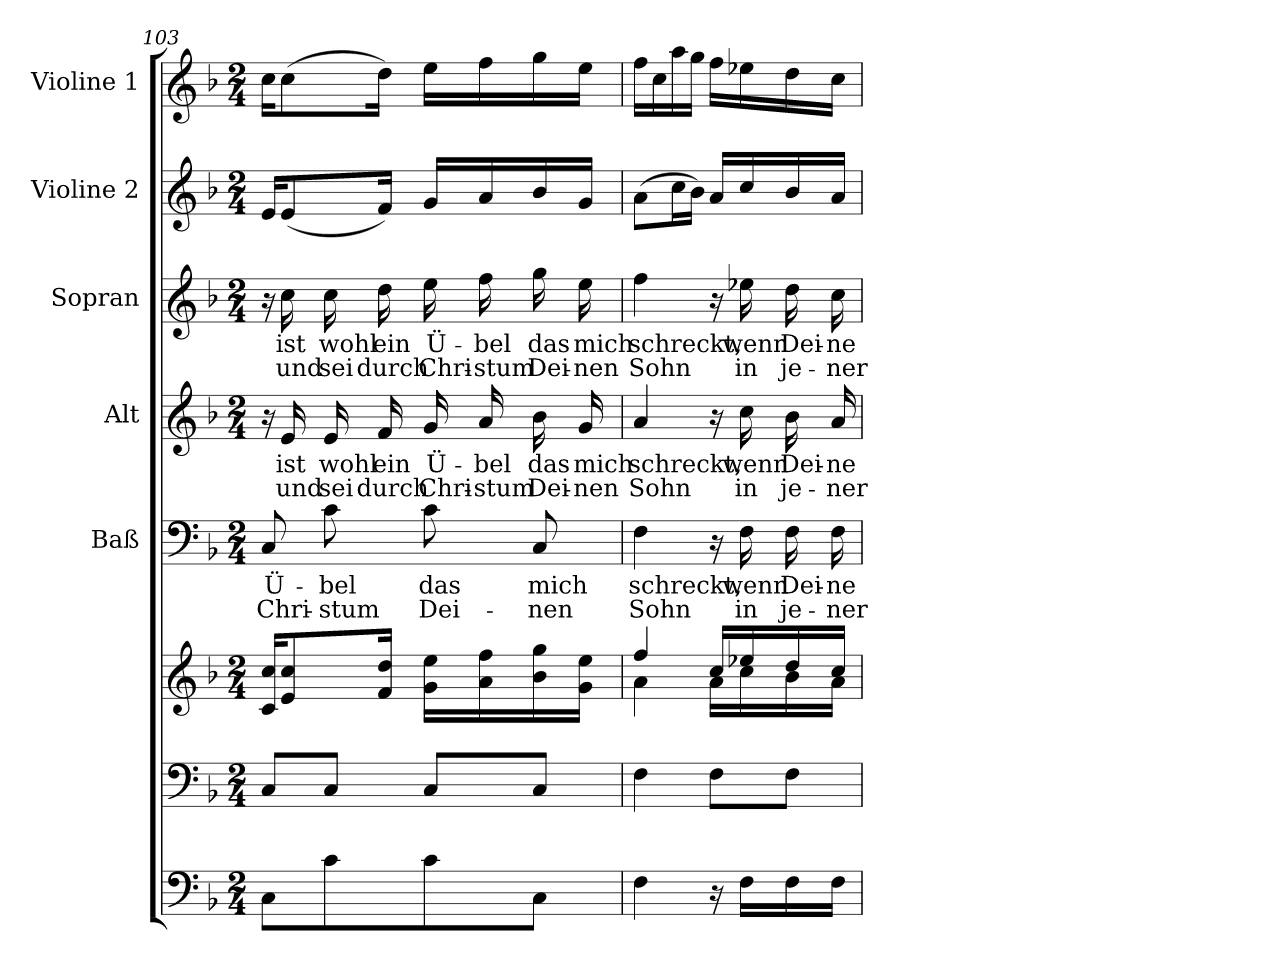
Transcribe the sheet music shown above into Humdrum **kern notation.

**kern	**kern	**kern	**kern	**text	**text	**kern	**text	**text	**kern	**text	**text	**kern	**kern
*part7	*part6	*part6	*part5	*part5	*part5	*part4	*part4	*part4	*part3	*part3	*part3	*part2	*part1
*staff8	*staff7	*staff6	*staff5	*staff5	*staff5	*staff4	*staff4	*staff4	*staff3	*staff3	*staff3	*staff2	*staff1
*	*	*	*I"Baß	*	*	*I"Alt	*	*	*I"Sopran	*	*	*I"Violine 2	*I"Violine 1
*	*	*	*	*	*	*	*	*	*	*	*	*I'Vln	*I'Vln
*clefF4	*clefF4	*clefG2	*clefF4	*	*	*clefG2	*	*	*clefG2	*	*	*clefG2	*clefG2
*ITrd7c12	*	*	*	*	*	*	*	*	*	*	*	*	*
*k[b-]	*k[b-]	*k[b-]	*k[b-]	*	*	*k[b-]	*	*	*k[b-]	*	*	*k[b-]	*k[b-]
*F:	*F:	*F:	*F:	*	*	*F:	*	*	*F:	*	*	*F:	*F:
*M2/4	*M2/4	*M2/4	*M2/4	*	*	*M2/4	*	*	*M2/4	*	*	*M2/4	*M2/4
=103	=103	=103	=103	=103	=103	=103	=103	=103	=103	=103	=103	=103	=103
!	!	!	!	!LO:LY:b	!LO:LY:b	!	!	!	!	!	!	!	!
8CC\L	8C/L	16c/ 16cc/KL	8C/	Ü-	Chri-	16r	.	.	16r	.	.	16e/KL	16cc\KL
!	!	!	!	!	!	!	!LO:LY:b	!LO:LY:b	!	!LO:LY:b	!LO:LY:b	!	!
.	.	8e/ 8cc/	.	.	.	16e/	ist	und	16cc\	ist	und	(<8e/	(>8cc\
!	!	!	!	!LO:LY:b	!LO:LY:b	!	!LO:LY:b	!LO:LY:b	!	!LO:LY:b	!LO:LY:b	!	!
8C\	8C/J	.	8c\	-bel	-stum	16e/	wohl	sei	16cc\	wohl	sei	.	.
!	!	!	!	!	!	!	!LO:LY:b	!LO:LY:b	!	!LO:LY:b	!LO:LY:b	!	!
.	.	16f/ 16dd/Jk	.	.	.	16f/	ein	durch	16dd\	ein	durch	16f/Jk)	16dd\Jk)
!	!	!	!	!LO:LY:b	!LO:LY:b	!	!LO:LY:b	!LO:LY:b	!	!LO:LY:b	!LO:LY:b	!	!
8C\	8C/L	16g\ 16ee\LL	8c\	das	Dei-	16g/	Ü-	Chri-	16ee\	Ü-	Chri-	16g/LL	16ee\LL
!	!	!	!	!	!	!	!LO:LY:b	!LO:LY:b	!	!LO:LY:b	!LO:LY:b	!	!
.	.	16a\ 16ff\	.	.	.	16a/	-bel	-stum	16ff\	-bel	-stum	16a/	16ff\
!	!	!	!	!LO:LY:b	!LO:LY:b	!	!LO:LY:b	!LO:LY:b	!	!LO:LY:b	!LO:LY:b	!	!
8CC\J	8C/J	16b-\ 16gg\	8C/	mich	-nen	16b-\	das	Dei-	16gg\	das	Dei-	16b-/	16gg\
!	!	!	!	!	!	!	!LO:LY:b	!LO:LY:b	!	!LO:LY:b	!LO:LY:b	!	!
.	.	16g\ 16ee\JJ	.	.	.	16g/	mich	-nen	16ee\	mich	-nen	16g/JJ	16ee\JJ
=104	=104	=104	=104	=104	=104	=104	=104	=104	=104	=104	=104	=104	=104
*	*	*^	*	*	*	*	*	*	*	*	*	*	*
!	!	!	!	!	!LO:LY:b	!LO:LY:b	!	!LO:LY:b	!LO:LY:b	!	!LO:LY:b	!LO:LY:b	!	!
4FF\	4F\	4ff/	4a\	4F\	schreckt,	Sohn	4a/	schreckt,	Sohn	4ff\	schreckt,	Sohn	(>8a\L	16ff\LL
.	.	.	.	.	.	.	.	.	.	.	.	.	.	16cc\
.	.	.	.	.	.	.	.	.	.	.	.	.	16cc\L	16aa\
.	.	.	.	.	.	.	.	.	.	.	.	.	16b-\JJ)	16gg\JJ
16r	8F\L	16cc/LL	16a\LL	16r	.	.	16r	.	.	16r	.	.	16a/LL	16ff\LL
!	!	!	!	!	!LO:LY:b	!LO:LY:b	!	!LO:LY:b	!LO:LY:b	!	!LO:LY:b	!LO:LY:b	!	!
16FF\LL	.	16ee-X/	16cc\	16F\	wenn	in	16cc\	wenn	in	16ee-X\	wenn	in	16cc/	16ee-X\
!	!	!	!	!	!LO:LY:b	!LO:LY:b	!	!LO:LY:b	!LO:LY:b	!	!LO:LY:b	!LO:LY:b	!	!
16FF\	8F\J	16dd/	16b-\	16F\	Dei-	je-	16b-\	Dei-	je-	16dd\	Dei-	je-	16b-/	16dd\
!	!	!	!	!	!LO:LY:b	!LO:LY:b	!	!LO:LY:b	!LO:LY:b	!	!LO:LY:b	!LO:LY:b	!	!
16FF\JJ	.	16cc/JJ	16a\JJ	16F\	-ne	-ner	16a/	-ne	-ner	16cc\	-ne	-ner	16a/JJ	16cc\JJ
*	*	*v	*v	*	*	*	*	*	*	*	*	*	*	*
=	=	=	=	=	=	=	=	=	=	=	=	=	=
*-	*-	*-	*-	*-	*-	*-	*-	*-	*-	*-	*-	*-	*-
